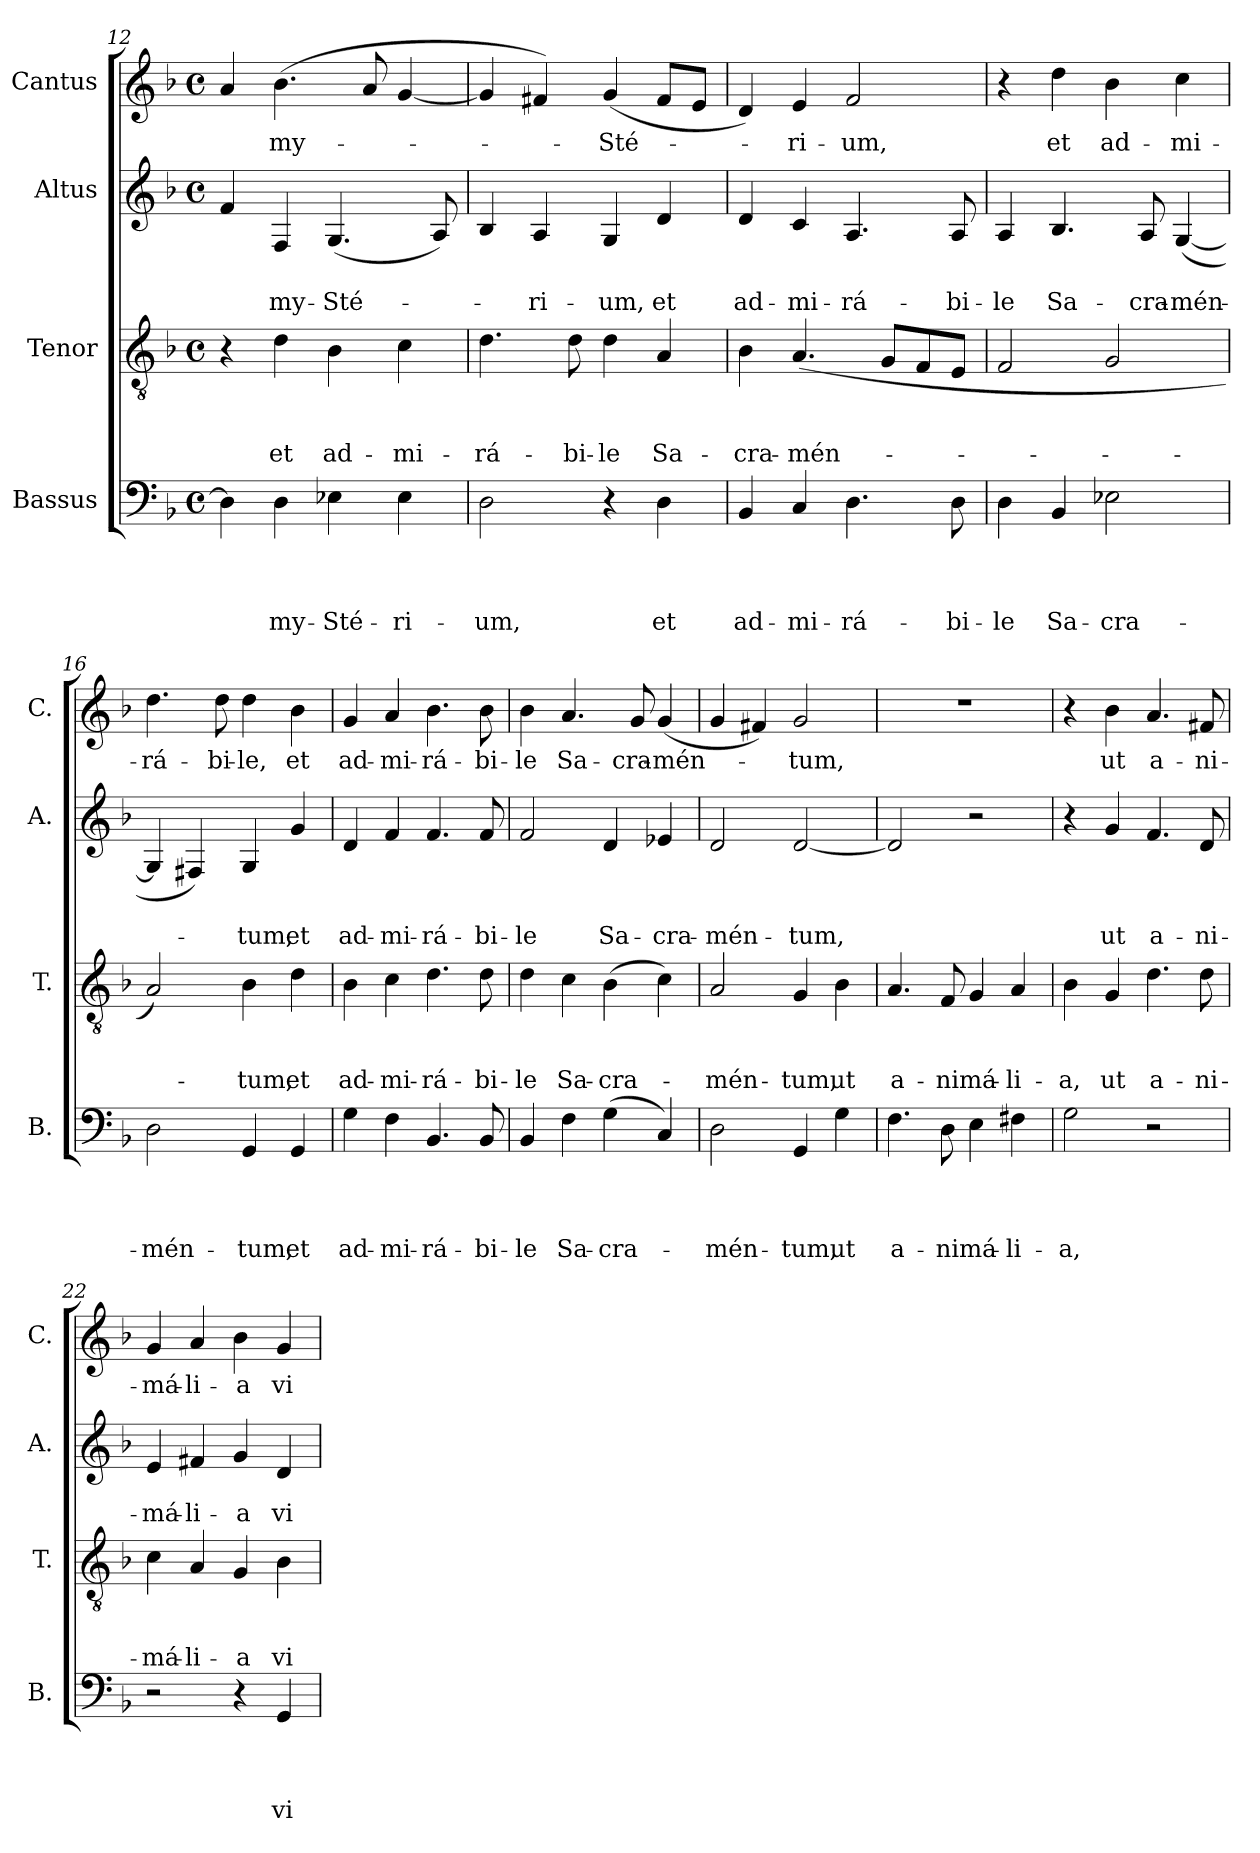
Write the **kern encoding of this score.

**kern	**text	**text	**text	**text	**kern	**text	**text	**text	**kern	**text	**text	**kern	**text
*part4	*part4	*part4	*part4	*part4	*part3	*part3	*part3	*part3	*part2	*part2	*part2	*part1	*part1
*staff4	*staff4	*staff4	*staff4	*staff4	*staff3	*staff3	*staff3	*staff3	*staff2	*staff2	*staff2	*staff1	*staff1
*I"Bassus	*	*	*	*	*I"Tenor	*	*	*	*I"Altus	*	*	*I"Cantus	*
*I'B.	*	*	*	*	*I'T.	*	*	*	*I'A.	*	*	*I'C.	*
*clefF4	*	*	*	*	*clefGv2	*	*	*	*clefG2	*	*	*clefG2	*
*k[b-]	*	*	*	*	*k[b-]	*	*	*	*k[b-]	*	*	*k[b-]	*
*F:	*	*	*	*	*F:	*	*	*	*F:	*	*	*F:	*
*M4/4	*	*	*	*	*M4/4	*	*	*	*M4/4	*	*	*M4/4	*
*met(c)	*	*	*	*	*met(c)	*	*	*	*met(c)	*	*	*met(c)	*
=12	=12	=12	=12	=12	=12	=12	=12	=12	=12	=12	=12	=12	=12
4D\]	.	.	.	.	4r	.	.	.	4f/	.	.	4a/	.
!	!	!	!	!LO:LY:b	!	!	!	!LO:LY:b	!	!	!LO:LY:b	!	!LO:LY:b
4D\	.	.	.	my-	4d\	.	.	et	4F/	.	my-	(>4.b-\	my-
!	!	!	!	!LO:LY:b	!	!	!	!LO:LY:b	!	!	!LO:LY:b	!	!
4E-X\	.	.	.	-Sté-	4B-\	.	.	ad-	(<4.G/	.	-Sté-	.	.
.	.	.	.	.	.	.	.	.	.	.	.	8a/	.
!	!	!	!	!LO:LY:b	!	!	!	!LO:LY:b	!	!	!	!	!
4E-\	.	.	.	-ri-	4c\	.	.	-mi-	.	.	.	[<4g/	.
.	.	.	.	.	.	.	.	.	8A/)	.	.	.	.
!!LO:LB:g=z
=13	=13	=13	=13	=13	=13	=13	=13	=13	=13	=13	=13	=13	=13
!	!	!	!	!LO:LY:b	!	!	!	!LO:LY:b	!	!	!	!	!
2D\	.	.	.	-um,	4.d\	.	.	-rá-	4B-/	.	.	4g/]	.
!	!	!	!	!	!	!	!	!	!	!	!LO:LY:b	!	!
.	.	.	.	.	.	.	.	.	4A/	.	-ri-	4f#X/)	.
!	!	!	!	!	!	!	!	!LO:LY:b	!	!	!	!	!
.	.	.	.	.	8d\	.	.	-bi-	.	.	.	.	.
!	!	!	!	!	!	!	!	!LO:LY:b	!	!	!LO:LY:b	!	!LO:LY:b
4r	.	.	.	.	4d\	.	.	-le	4G/	.	-um,	(<4g/	-Sté-
!	!	!	!	!LO:LY:b	!	!	!	!LO:LY:b	!	!	!LO:LY:b	!	!
4D\	.	.	.	et	4A/	.	.	Sa-	4d/	.	et	8f#/L	.
.	.	.	.	.	.	.	.	.	.	.	.	8e/J	.
=14	=14	=14	=14	=14	=14	=14	=14	=14	=14	=14	=14	=14	=14
!	!	!	!	!LO:LY:b	!	!	!	!LO:LY:b	!	!	!LO:LY:b	!	!
4BB-/	.	.	.	ad-	4B-\	.	.	-cra-	4d/	.	ad-	4d/)	.
!	!	!	!	!LO:LY:b	!	!	!	!LO:LY:b	!	!	!LO:LY:b	!	!LO:LY:b
4C/	.	.	.	-mi-	(<4.A/	.	.	-mén-	4c/	.	-mi-	4e/	-ri-
!	!	!	!	!LO:LY:b	!	!	!	!	!	!	!LO:LY:b	!	!LO:LY:b
4.D\	.	.	.	-rá-	.	.	.	.	4.A/	.	-rá-	2f/	-um,
.	.	.	.	.	8G/L	.	.	.	.	.	.	.	.
.	.	.	.	.	8F/	.	.	.	.	.	.	.	.
!	!	!	!	!LO:LY:b	!	!	!	!	!	!	!LO:LY:b	!	!
8D\	.	.	.	-bi-	8E/J	.	.	.	8A/	.	-bi-	.	.
=15	=15	=15	=15	=15	=15	=15	=15	=15	=15	=15	=15	=15	=15
!	!	!	!	!LO:LY:b	!	!	!	!	!	!	!LO:LY:b	!	!
4D\	.	.	.	-le	2F/	.	.	.	4A/	.	-le	4r	.
!	!	!	!	!LO:LY:b	!	!	!	!	!	!	!LO:LY:b	!	!LO:LY:b
4BB-/	.	.	.	Sa-	.	.	.	.	4.B-/	.	Sa-	4dd\	et
!	!	!	!	!LO:LY:b	!	!	!	!	!	!	!	!	!LO:LY:b
2E-X\	.	.	.	-cra-	2G/	.	.	.	.	.	.	4b-\	ad-
!	!	!	!	!	!	!	!	!	!	!	!LO:LY:b	!	!
.	.	.	.	.	.	.	.	.	8A/	.	-cra-	.	.
!	!	!	!	!	!	!	!	!	!	!	!LO:LY:b	!	!LO:LY:b
.	.	.	.	.	.	.	.	.	([<4G/	.	-mén-	4cc\	-mi-
=16	=16	=16	=16	=16	=16	=16	=16	=16	=16	=16	=16	=16	=16
!	!	!	!	!LO:LY:b	!	!	!	!	!	!	!	!	!LO:LY:b
2D\	.	.	.	-mén-	2A/)	.	.	.	4G/]	.	.	4.dd\	-rá-
.	.	.	.	.	.	.	.	.	4F#X/)	.	.	.	.
!	!	!	!	!	!	!	!	!	!	!	!	!	!LO:LY:b
.	.	.	.	.	.	.	.	.	.	.	.	8dd\	-bi-
!	!	!	!	!LO:LY:b	!	!	!	!LO:LY:b	!	!	!LO:LY:b	!	!LO:LY:b
4GG/	.	.	.	-tum,	4B-\	.	.	-tum,	4G/	.	-tum,	4dd\	-le,
!	!	!	!	!LO:LY:b	!	!	!	!LO:LY:b	!	!	!LO:LY:b	!	!LO:LY:b
4GG/	.	.	.	et	4d\	.	.	et	4g/	.	et	4b-\	et
=17	=17	=17	=17	=17	=17	=17	=17	=17	=17	=17	=17	=17	=17
!	!	!	!	!LO:LY:b	!	!	!	!LO:LY:b	!	!	!LO:LY:b	!	!LO:LY:b
4G\	.	.	.	ad-	4B-\	.	.	ad-	4d/	.	ad-	4g/	ad-
!	!	!	!	!LO:LY:b	!	!	!	!LO:LY:b	!	!	!LO:LY:b	!	!LO:LY:b
4F\	.	.	.	-mi-	4c\	.	.	-mi-	4f/	.	-mi-	4a/	-mi-
!	!	!	!	!LO:LY:b	!	!	!	!LO:LY:b	!	!	!LO:LY:b	!	!LO:LY:b
4.BB-/	.	.	.	-rá-	4.d\	.	.	-rá-	4.f/	.	-rá-	4.b-\	-rá-
!	!	!	!	!LO:LY:b	!	!	!	!LO:LY:b	!	!	!LO:LY:b	!	!LO:LY:b
8BB-/	.	.	.	-bi-	8d\	.	.	-bi-	8f/	.	-bi-	8b-\	-bi-
=18	=18	=18	=18	=18	=18	=18	=18	=18	=18	=18	=18	=18	=18
!	!	!	!	!LO:LY:b	!	!	!	!LO:LY:b	!	!	!LO:LY:b	!	!LO:LY:b
4BB-/	.	.	.	-le	4d\	.	.	-le	2f/	.	-le	4b-\	-le
!	!	!	!	!LO:LY:b	!	!	!	!LO:LY:b	!	!	!	!	!LO:LY:b
4F\	.	.	.	Sa-	4c\	.	.	Sa-	.	.	.	4.a/	Sa-
!	!	!	!	!LO:LY:b	!	!	!	!LO:LY:b	!	!	!LO:LY:b	!	!
(>4G\	.	.	.	-cra-	(>4B-\	.	.	-cra-	4d/	.	Sa-	.	.
!	!	!	!	!	!	!	!	!	!	!	!	!	!LO:LY:b
.	.	.	.	.	.	.	.	.	.	.	.	8g/	-cra-
!	!	!	!	!	!	!	!	!	!	!	!LO:LY:b	!	!LO:LY:b
4C/)	.	.	.	.	4c\)	.	.	.	4e-X/	.	-cra-	(<4g/	-mén-
!!LO:PB:g=z
=19	=19	=19	=19	=19	=19	=19	=19	=19	=19	=19	=19	=19	=19
!	!	!	!	!LO:LY:b	!	!	!	!LO:LY:b	!	!	!LO:LY:b	!	!
2D\	.	.	.	-mén-	2A/	.	.	-mén-	2d/	.	-mén-	4g/	.
.	.	.	.	.	.	.	.	.	.	.	.	4f#X/)	.
!	!	!	!	!LO:LY:b	!	!	!	!LO:LY:b	!	!	!LO:LY:b	!	!LO:LY:b
4GG/	.	.	.	-tum,	4G/	.	.	-tum,	[<2d/	.	-tum,	2g/	-tum,
!	!	!	!	!LO:LY:b	!	!	!	!LO:LY:b	!	!	!	!	!
4G\	.	.	.	ut	4B-\	.	.	ut	.	.	.	.	.
=20	=20	=20	=20	=20	=20	=20	=20	=20	=20	=20	=20	=20	=20
!	!	!	!	!LO:LY:b	!	!	!	!LO:LY:b	!	!	!	!	!
4.F\	.	.	.	a-	4.A/	.	.	a-	2d/]	.	.	1r	.
!	!	!	!	!LO:LY:b	!	!	!	!LO:LY:b	!	!	!	!	!
8D\	.	.	.	-nimá-	8F/	.	.	-nimá-	.	.	.	.	.
4E\	.	.	.	.	4G/	.	.	.	2r	.	.	.	.
!	!	!	!	!LO:LY:b	!	!	!	!LO:LY:b	!	!	!	!	!
4F#X\	.	.	.	-li-	4A/	.	.	-li-	.	.	.	.	.
=21	=21	=21	=21	=21	=21	=21	=21	=21	=21	=21	=21	=21	=21
!	!	!	!	!LO:LY:b	!	!	!	!LO:LY:b	!	!	!	!	!
2G\	.	.	.	-a,	4B-\	.	.	-a,	4r	.	.	4r	.
!	!	!	!	!	!	!	!	!LO:LY:b	!	!	!LO:LY:b	!	!LO:LY:b
.	.	.	.	.	4G/	.	.	ut	4g/	.	ut	4b-\	ut
!	!	!	!	!	!	!	!	!LO:LY:b	!	!	!LO:LY:b	!	!LO:LY:b
2r	.	.	.	.	4.d\	.	.	a-	4.f/	.	a-	4.a/	a-
!	!	!	!	!	!	!	!	!LO:LY:b	!	!	!LO:LY:b	!	!LO:LY:b
.	.	.	.	.	8d\	.	.	-ni-	8d/	.	-ni-	8f#X/	-ni-
=22	=22	=22	=22	=22	=22	=22	=22	=22	=22	=22	=22	=22	=22
!	!	!	!	!	!	!	!	!LO:LY:b	!	!	!LO:LY:b	!	!LO:LY:b
2r	.	.	.	.	4c\	.	.	-má-	4e/	.	-má-	4g/	-má-
!	!	!	!	!	!	!	!	!LO:LY:b	!	!	!LO:LY:b	!	!LO:LY:b
.	.	.	.	.	4A/	.	.	-li-	4f#X/	.	-li-	4a/	-li-
!	!	!	!	!	!	!	!	!LO:LY:b	!	!	!LO:LY:b	!	!LO:LY:b
4r	.	.	.	.	4G/	.	.	-a	4g/	.	-a	4b-\	-a
!	!	!	!	!LO:LY:b	!	!	!	!LO:LY:b	!	!	!LO:LY:b	!	!LO:LY:b
4GG/	.	.	.	vi-	4B-\	.	.	vi-	4d/	.	vi-	4g/	vi-
=	=	=	=	=	=	=	=	=	=	=	=	=	=
*-	*-	*-	*-	*-	*-	*-	*-	*-	*-	*-	*-	*-	*-
